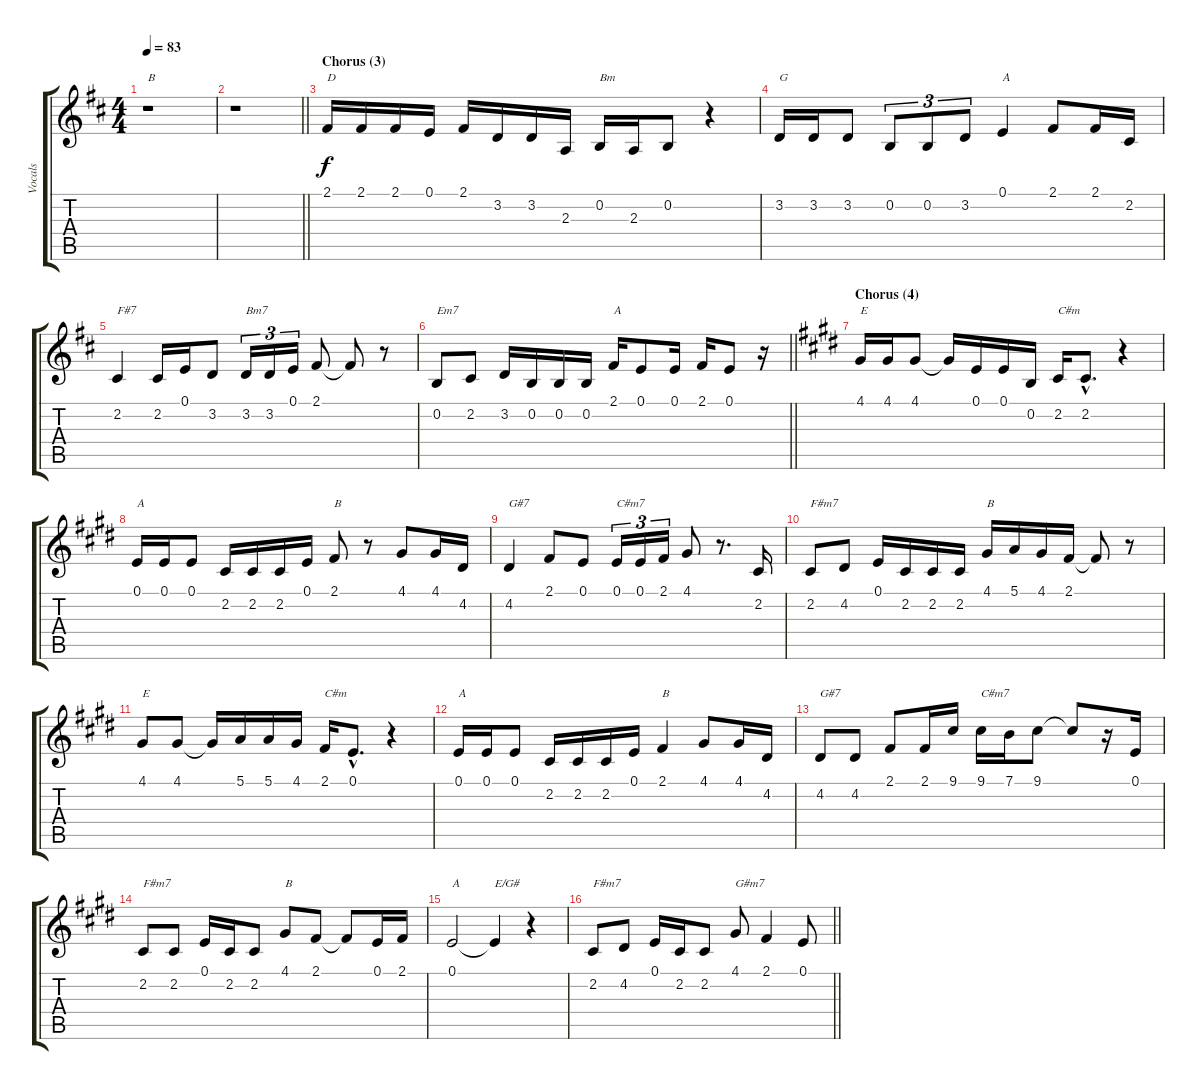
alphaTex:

\track ("Vocals" "Vocals") {instrument sopranosax}
\staff {score tabs}
\tuning (E4 B3 G3 D3 A2 E2) {hide}
\ts (4 4)
\tempo 83
\clef g2
\ks d
r.1{txt "B" dy f} |
\barLineRight lightlight
r.1 |
\section ("" "Chorus (3)")
2.1.16{txt "D"} 2.1.16 2.1.16 0.1.16 2.1.16 3.2.16 3.2.16 2.3.16 0.2.16{txt "Bm"} 2.3.16 0.2.8 r.4 |
3.2.16{txt "G"} 3.2.16 3.2.8 0.2.8{tu (3 2)} 0.2.8{tu (3 2)} 3.2.8{tu (3 2)} 0.1.4{txt "A"} 2.1.8 2.1.16 2.2.16 |
2.2.4{txt "F#7"} 2.2.16 0.1.16 3.2.8 3.2.16{tu (3 2) txt "Bm7"} 3.2.16{tu (3 2)} 0.1.16{tu (3 2)} 2.1.8 2.1{t}.8 r.8 |
\barLineRight lightlight
0.2.8{txt "Em7"} 2.2.8 3.2.16 0.2.16 0.2.16 0.2.16 2.1.16{txt "A"} 0.1.8 0.1.16 2.1.16 0.1.8 r.16 |
\section ("" "Chorus (4)")
\ks e
4.1.16{txt "E"} 4.1.16 4.1.8 4.1{t}.16 0.1.16 0.1.16 0.2.16 2.2.16{txt "C#m"} 2.2{hac}.8{d} r.4 |
0.1.16{txt "A"} 0.1.16 0.1.8 2.2.16 2.2.16 2.2.16 0.1.16 2.1.8{txt "B"} r.8 4.1.8 4.1.16 4.2.16 |
4.2.4{txt "G#7"} 2.1.8 0.1.8 0.1.16{tu (3 2) txt "C#m7"} 0.1.16{tu (3 2)} 2.1.16{tu (3 2)} 4.1.8 r.8{d} 2.2.16 |
2.2.8{txt "F#m7"} 4.2.8 0.1.16 2.2.16 2.2.16 2.2.16 4.1.16{txt "B"} 5.1.16 4.1.16 2.1.16 2.1{t}.8 r.8 |
4.1.8{txt "E"} 4.1.8 4.1{t}.16 5.1.16 5.1.16 4.1.16 2.1.16{txt "C#m"} 0.1{hac}.8{d} r.4 |
0.1.16{txt "A"} 0.1.16 0.1.8 2.2.16 2.2.16 2.2.16 0.1.16 2.1.4{txt "B"} 4.1.8 4.1.16 4.2.16 |
4.2.8{txt "G#7"} 4.2.8 2.1.8 2.1.16 9.1.16 9.1.16{txt "C#m7"} 7.1.16 9.1.8 9.1{t}.8 r.16 0.1.16 |
2.2.8{txt "F#m7"} 2.2.8 0.1.16 2.2.16 2.2.8 4.1.8{txt "B"} 2.1.8 2.1{t}.8 0.1.16 2.1.16 |
0.1.2{txt "A"} 0.1{t}.4{txt "E/G#"} r.4 |
\barLineRight lightlight
2.2.8{txt "F#m7"} 4.2.8 0.1.16 2.2.16 2.2.8 4.1.8{txt "G#m7"} 2.1.4 0.1.8
